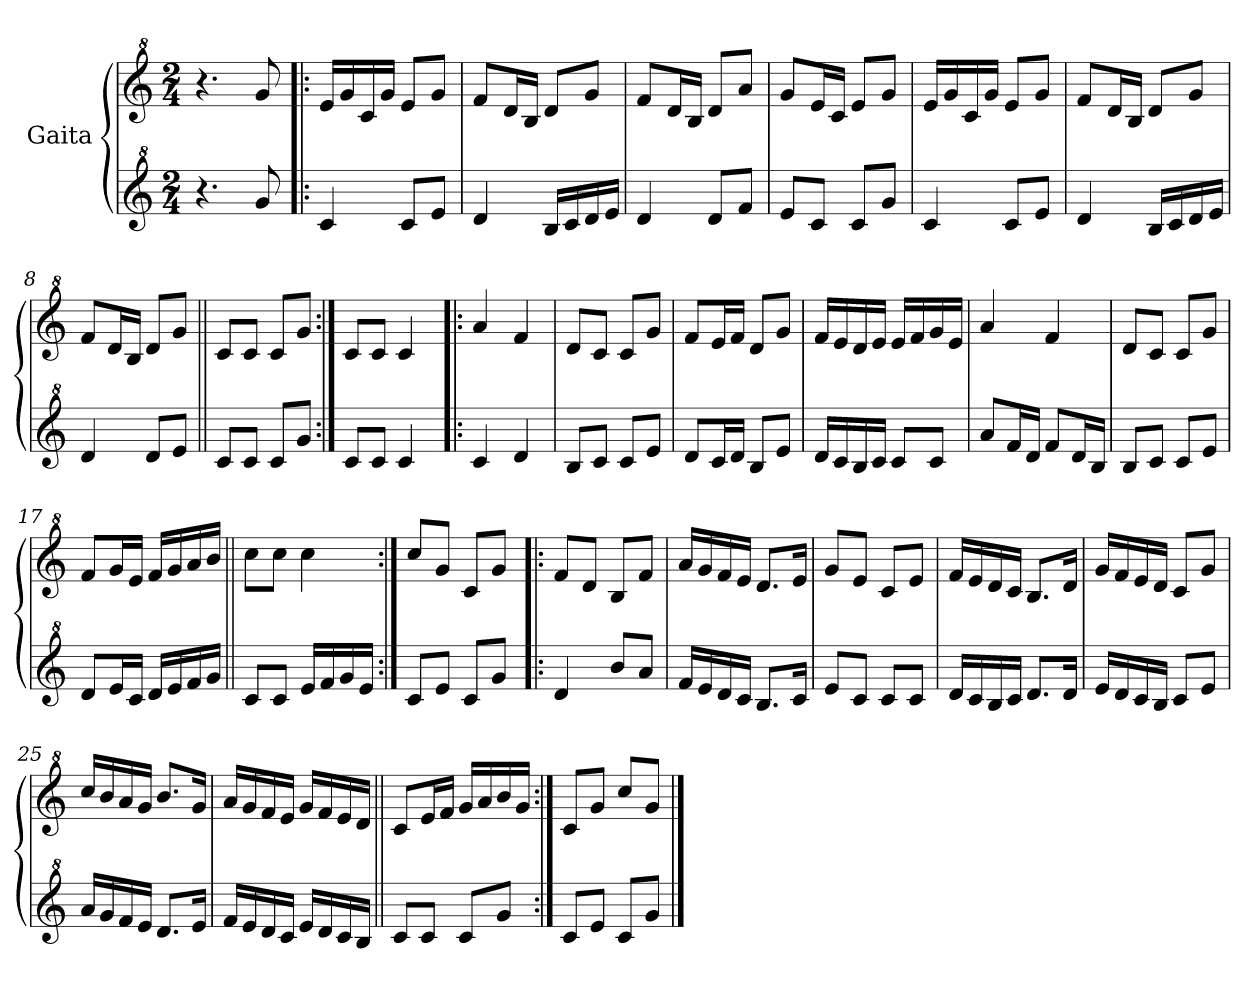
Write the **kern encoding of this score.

**kern	**kern
*part2	*part1
*staff2	*staff1
*I"Gaita	*I"Gaita
*clefG^2	*clefG^2
*k[]	*k[]
*M2/4	*M2/4
*MM120	*MM120
=1	=1
4.r	4.r
8gg/	8gg/
=2!|:	=2!|:
4cc/	16ee/LL
.	16gg/
.	16cc/
.	16gg/JJ
8cc/L	8ee/L
8ee/J	8gg/J
=3	=3
4dd/	8ff/L
.	16dd/L
.	16b/JJ
16b/LL	8dd/L
16cc/	.
16dd/	8gg/J
16ee/JJ	.
=4	=4
4dd/	8ff/L
.	16dd/L
.	16b/JJ
8dd/L	8dd/L
8ff/J	8aa/J
=5	=5
8ee/L	8gg/L
8cc/J	16ee/L
.	16cc/JJ
8cc/L	8ee/L
8gg/J	8gg/J
=6	=6
4cc/	16ee/LL
.	16gg/
.	16cc/
.	16gg/JJ
8cc/L	8ee/L
8ee/J	8gg/J
=7	=7
4dd/	8ff/L
.	16dd/L
.	16b/JJ
16b/LL	8dd/L
16cc/	.
16dd/	8gg/J
16ee/JJ	.
!!LO:LB:g=z
=8	=8
4dd/	8ff/L
.	16dd/L
.	16b/JJ
8dd/L	8dd/L
8ee/J	8gg/J
=9||	=9||
8cc/L	8cc/L
8cc/J	8cc/J
8cc/L	8cc/L
8gg/J	8gg/J
=10:|!	=10:|!
8cc/L	8cc/L
8cc/J	8cc/J
4cc/	4cc/
=11!|:	=11!|:
4cc/	4aa/
4dd/	4ff/
=12	=12
8b/L	8dd/L
8cc/J	8cc/J
8cc/L	8cc/L
8ee/J	8gg/J
=13	=13
8dd/L	8ff/L
16cc/L	16ee/L
16dd/JJ	16ff/JJ
8b/L	8dd/L
8ee/J	8gg/J
=14	=14
16dd/LL	16ff/LL
16cc/	16ee/
16b/	16dd/
16cc/JJ	16ee/JJ
8cc/L	16ee/LL
.	16ff/
8cc/J	16gg/
.	16ee/JJ
=15	=15
8aa/L	4aa/
16ff/L	.
16dd/JJ	.
8ff/L	4ff/
16dd/L	.
16b/JJ	.
!!LO:LB:g=z
=16	=16
8b/L	8dd/L
8cc/J	8cc/J
8cc/L	8cc/L
8ee/J	8gg/J
=17	=17
8dd/L	8ff/L
16ee/L	16gg/L
16cc/JJ	16ee/JJ
16dd/LL	16ff/LL
16ee/	16gg/
16ff/	16aa/
16gg/JJ	16bb/JJ
=18||	=18||
8cc/L	8ccc\L
8cc/J	8ccc\J
16ee/LL	4ccc\
16ff/	.
16gg/	.
16ee/JJ	.
=19:|!	=19:|!
8cc/L	8ccc/L
8ee/J	8gg/J
8cc/L	8cc/L
8gg/J	8gg/J
=20!|:	=20!|:
4dd/	8ff/L
.	8dd/J
8bb/L	8b/L
8aa/J	8ff/J
=21	=21
16ff/LL	16aa/LL
16ee/	16gg/
16dd/	16ff/
16cc/JJ	16ee/JJ
8.b/L	8.dd/L
16cc/Jk	16ee/Jk
=22	=22
8ee/L	8gg/L
8cc/J	8ee/J
8cc/L	8cc/L
8cc/J	8ee/J
!!LO:LB:g=z
=23	=23
16dd/LL	16ff/LL
16cc/	16ee/
16b/	16dd/
16cc/JJ	16cc/JJ
8.dd/L	8.b/L
16dd/Jk	16dd/Jk
=24	=24
16ee/LL	16gg/LL
16dd/	16ff/
16cc/	16ee/
16b/JJ	16dd/JJ
8cc/L	8cc/L
8ee/J	8gg/J
=25	=25
16aa/LL	16ccc/LL
16gg/	16bb/
16ff/	16aa/
16ee/JJ	16gg/JJ
8.dd/L	8.bb/L
16ee/Jk	16gg/Jk
=26	=26
16ff/LL	16aa/LL
16ee/	16gg/
16dd/	16ff/
16cc/JJ	16ee/JJ
16ee/LL	16gg/LL
16dd/	16ff/
16cc/	16ee/
16b/JJ	16dd/JJ
=27||	=27||
8cc/L	8cc/L
8cc/J	16ee/L
.	16ff/JJ
8cc/L	16gg/LL
.	16aa/
8gg/J	16bb/
.	16gg/JJ
=28:|!	=28:|!
8cc/L	8cc/L
8ee/J	8gg/J
8cc/L	8ccc/L
8gg/J	8gg/J
==	==
*-	*-
